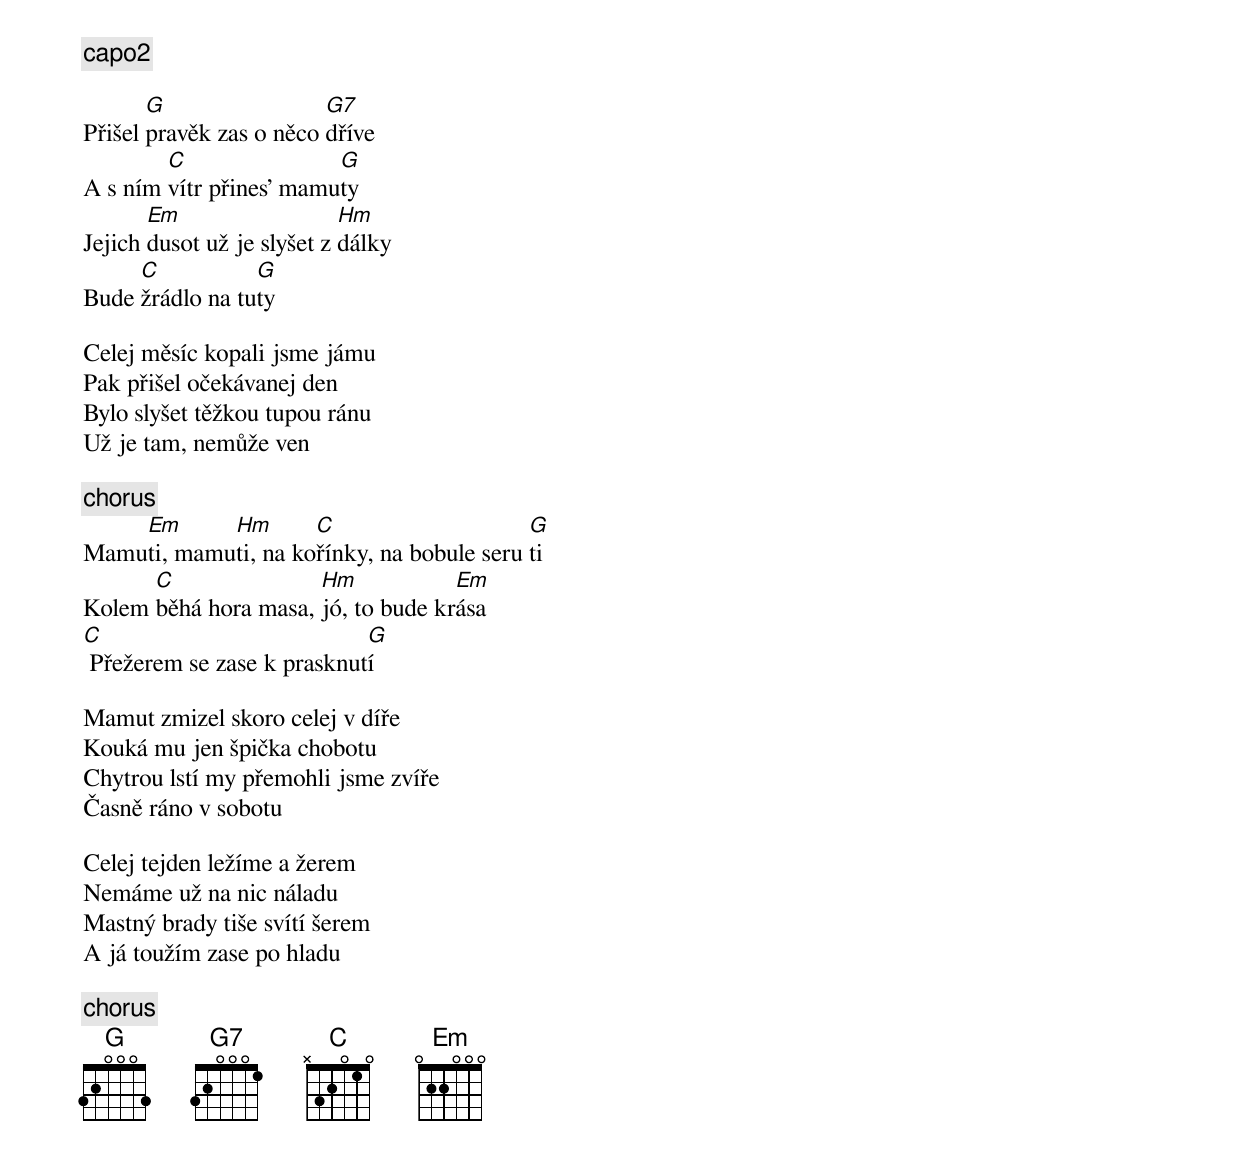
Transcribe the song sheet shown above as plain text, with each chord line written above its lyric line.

[capo2]

       G                 G7
Přišel pravěk zas o něco dříve
        C                G
A s ním vítr přines' mamuty
       Em                   Hm
Jejich dusot už je slyšet z dálky
     C           G
Bude žrádlo na tuty

Celej měsíc kopali jsme jámu
Pak přišel očekávanej den
Bylo slyšet těžkou tupou ránu
Už je tam, nemůže ven

[chorus]
    Em      Hm       C                     G
Mamuti, mamuti, na kořínky, na bobule seru ti
      C               Hm            Em
Kolem běhá hora masa, jó, to bude krása
C                           G
 Přežerem se zase k prasknutí

Mamut zmizel skoro celej v díře
Kouká mu jen špička chobotu
Chytrou lstí my přemohli jsme zvíře
Časně ráno v sobotu

Celej tejden ležíme a žerem
Nemáme už na nic náladu
Mastný brady tiše svítí šerem
A já toužím zase po hladu

[chorus]
